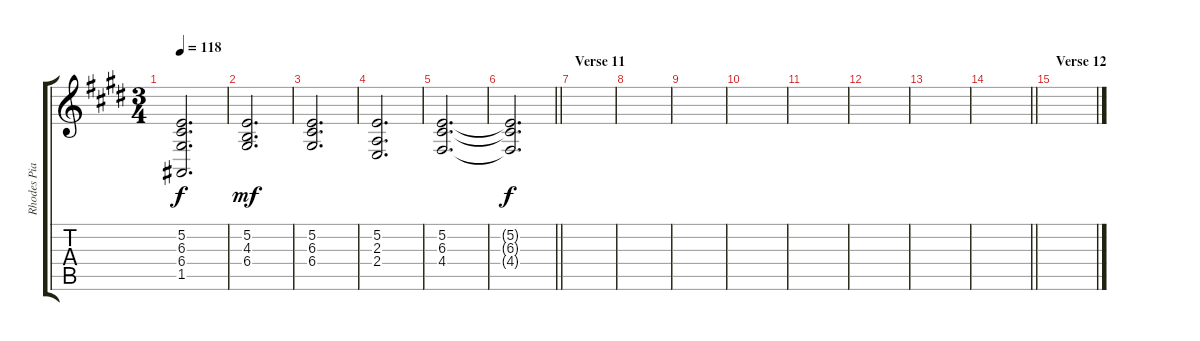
\track ("Rhodes Piano" "Rhodes Pia") {instrument electricpiano1}
\staff {score tabs}
\tuning (E4 B3 G3 D3 A2 E2) {hide}
\ts (3 4)
\tempo 118
\clef g2
\ks e
(5.2{t} 6.3{t} 6.4{t} 1.5{t}).2{d dy f} |
(5.2 4.3 6.4).2{d dy mf} |
(5.2 6.3 6.4).2{d} |
(5.2 2.3 2.4).2{d} |
(5.2 6.3 4.4).2{d} |
\barLineRight lightlight
(5.2{t} 6.3{t} 4.4{t}).2{d dy f} |
\section ("" "Verse 11")
|
|
|
|
|
|
|
\barLineRight lightlight
|
\section ("" "Verse 12")
